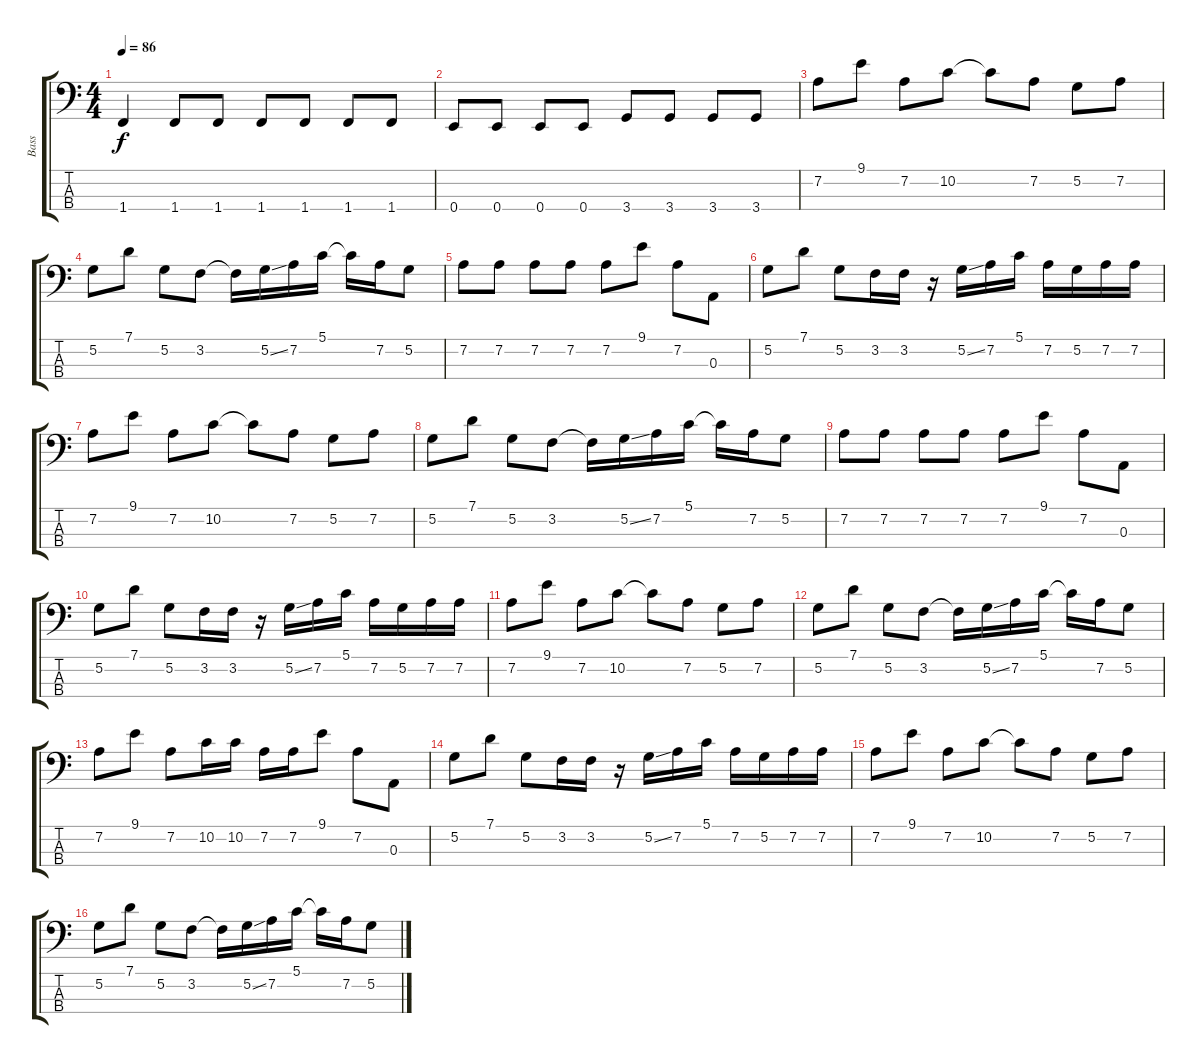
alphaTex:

\track ("Bass" "Bass") {instrument electricbassfinger}
\staff {score tabs}
\tuning (G2 D2 A1 E1) {hide}
\ts (4 4)
\tempo 86
\clef f4
\ks c
1.4.4{dy f} 1.4.8 1.4.8 1.4.8 1.4.8 1.4.8 1.4.8 |
0.4.8 0.4.8 0.4.8 0.4.8 3.4.8 3.4.8 3.4.8 3.4.8 |
7.2.8 9.1.8 7.2.8 10.2.8 10.2{t}.8 7.2.8 5.2.8 7.2.8 |
5.2.8 7.1.8 5.2.8 3.2.8 3.2{t}.16 5.2{ss}.16 7.2.16 5.1.16 5.1{t}.16 7.2.16 5.2.8 |
7.2.8 7.2.8 7.2.8 7.2.8 7.2.8 9.1.8 7.2.8 0.3.8 |
5.2.8 7.1.8 5.2.8 3.2.16 3.2.16 r.16 5.2{ss}.16 7.2.16 5.1.16 7.2.16 5.2.16 7.2.16 7.2.16 |
7.2.8 9.1.8 7.2.8 10.2.8 10.2{t}.8 7.2.8 5.2.8 7.2.8 |
5.2.8 7.1.8 5.2.8 3.2.8 3.2{t}.16 5.2{ss}.16 7.2.16 5.1.16 5.1{t}.16 7.2.16 5.2.8 |
7.2.8 7.2.8 7.2.8 7.2.8 7.2.8 9.1.8 7.2.8 0.3.8 |
5.2.8 7.1.8 5.2.8 3.2.16 3.2.16 r.16 5.2{ss}.16 7.2.16 5.1.16 7.2.16 5.2.16 7.2.16 7.2.16 |
7.2.8 9.1.8 7.2.8 10.2.8 10.2{t}.8 7.2.8 5.2.8 7.2.8 |
5.2.8 7.1.8 5.2.8 3.2.8 3.2{t}.16 5.2{ss}.16 7.2.16 5.1.16 5.1{t}.16 7.2.16 5.2.8 |
7.2.8 9.1.8 7.2.8 10.2.16 10.2.16 7.2.16 7.2.16 9.1.8 7.2.8 0.3.8 |
5.2.8 7.1.8 5.2.8 3.2.16 3.2.16 r.16 5.2{ss}.16 7.2.16 5.1.16 7.2.16 5.2.16 7.2.16 7.2.16 |
7.2.8 9.1.8 7.2.8 10.2.8 10.2{t}.8 7.2.8 5.2.8 7.2.8 |
5.2.8 7.1.8 5.2.8 3.2.8 3.2{t}.16 5.2{ss}.16 7.2.16 5.1.16 5.1{t}.16 7.2.16 5.2.8
